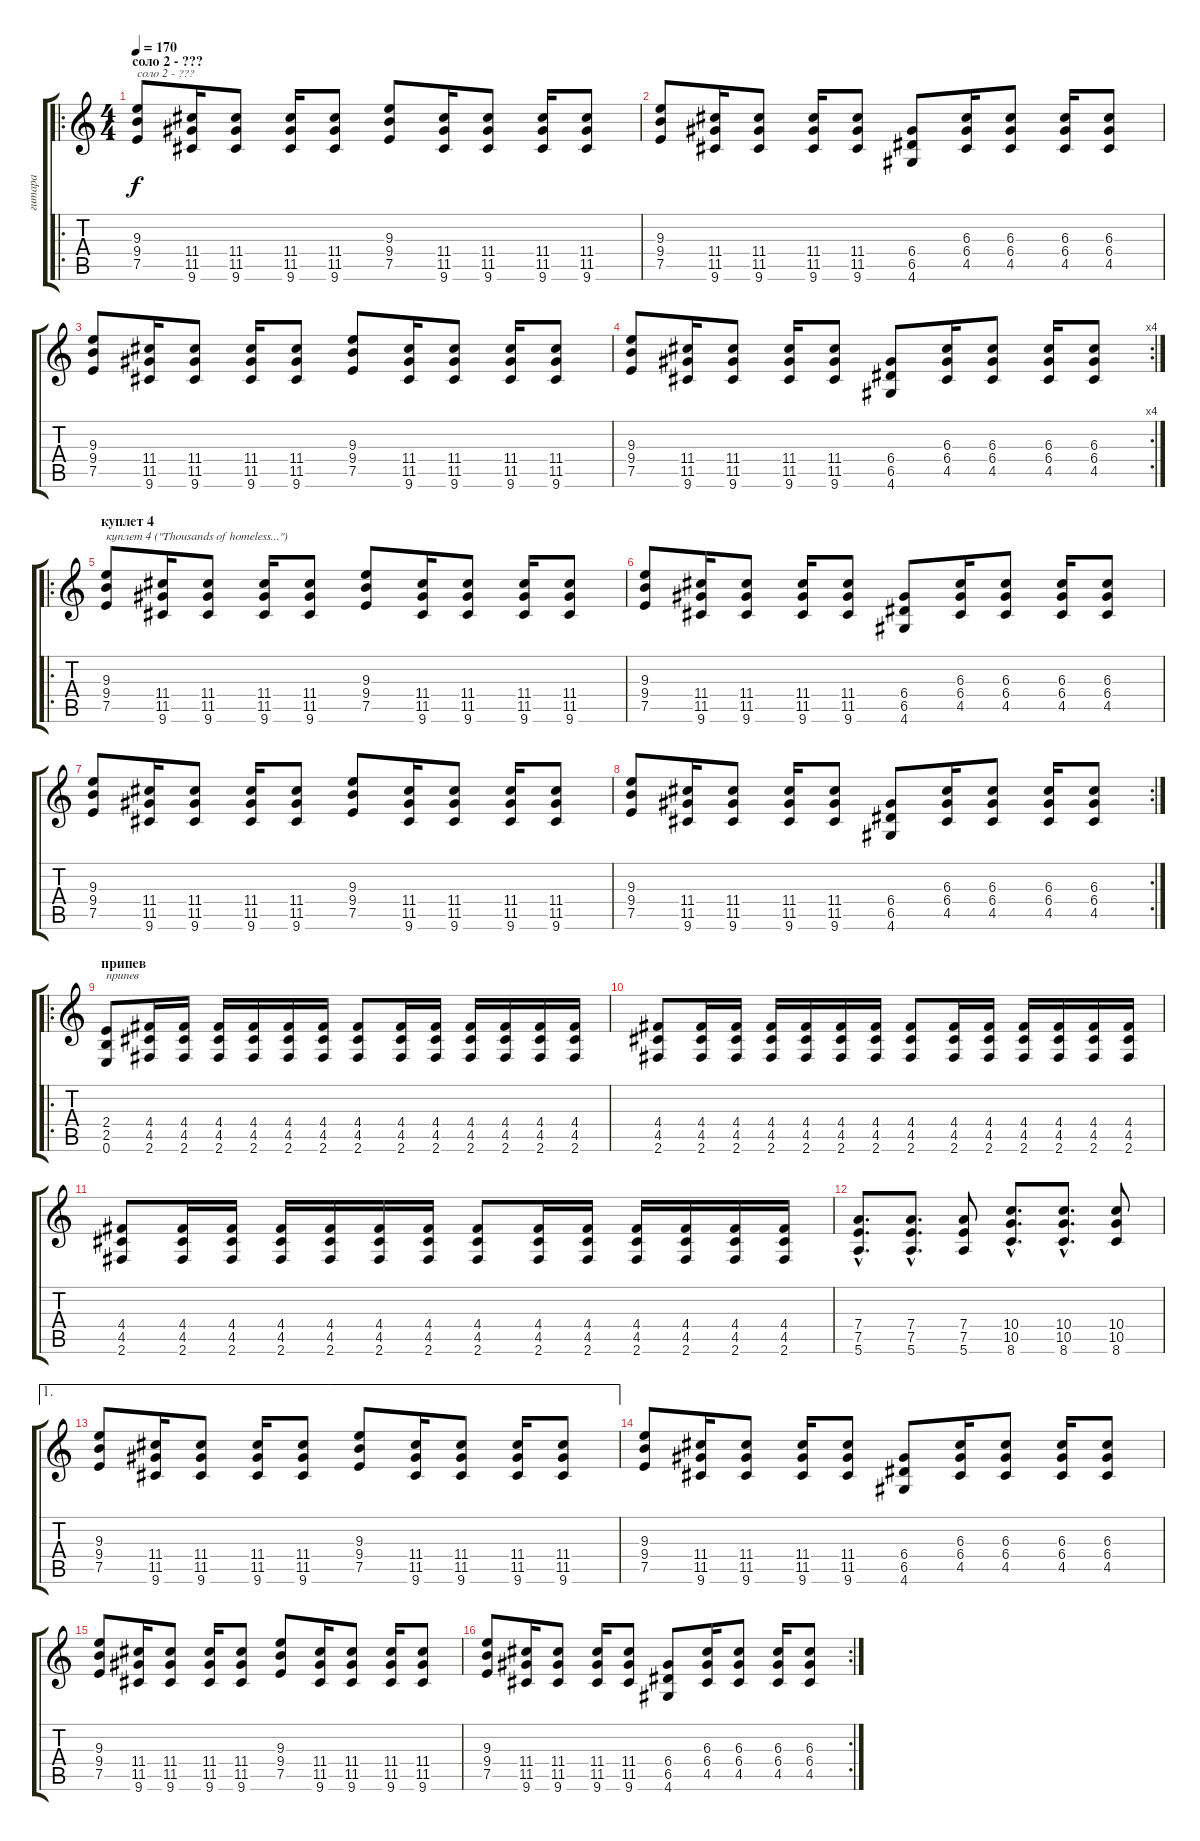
\track ("гитара" "гитара") {instrument overdrivenguitar}
\staff {score tabs}
\tuning (E4 B3 G3 D3 A2 E2) {hide}
\ro
\ts (4 4)
\section ("" "соло 2 - ???")
\tempo 170
\clef g2
\ks c
(9.3 9.4 7.5).8{txt "соло 2 - ???" dy f} (11.4 11.5 9.6).16 (11.4 11.5 9.6).8 (11.4 11.5 9.6).16 (11.4 11.5 9.6).8 (9.3 9.4 7.5).8 (11.4 11.5 9.6).16 (11.4 11.5 9.6).8 (11.4 11.5 9.6).16 (11.4 11.5 9.6).8 |
(9.3 9.4 7.5).8 (11.4 11.5 9.6).16 (11.4 11.5 9.6).8 (11.4 11.5 9.6).16 (11.4 11.5 9.6).8 (6.4 6.5 4.6).8 (6.3 6.4 4.5).16 (6.3 6.4 4.5).8 (6.3 6.4 4.5).16 (6.3 6.4 4.5).8 |
(9.3 9.4 7.5).8 (11.4 11.5 9.6).16 (11.4 11.5 9.6).8 (11.4 11.5 9.6).16 (11.4 11.5 9.6).8 (9.3 9.4 7.5).8 (11.4 11.5 9.6).16 (11.4 11.5 9.6).8 (11.4 11.5 9.6).16 (11.4 11.5 9.6).8 |
\rc 4
(9.3 9.4 7.5).8 (11.4 11.5 9.6).16 (11.4 11.5 9.6).8 (11.4 11.5 9.6).16 (11.4 11.5 9.6).8 (6.4 6.5 4.6).8 (6.3 6.4 4.5).16 (6.3 6.4 4.5).8 (6.3 6.4 4.5).16 (6.3 6.4 4.5).8 |
\ro
\section ("" "куплет 4")
(9.3 9.4 7.5).8{txt "куплет 4 (\"Thousands of homeless...\")"} (11.4 11.5 9.6).16 (11.4 11.5 9.6).8 (11.4 11.5 9.6).16 (11.4 11.5 9.6).8 (9.3 9.4 7.5).8 (11.4 11.5 9.6).16 (11.4 11.5 9.6).8 (11.4 11.5 9.6).16 (11.4 11.5 9.6).8 |
(9.3 9.4 7.5).8 (11.4 11.5 9.6).16 (11.4 11.5 9.6).8 (11.4 11.5 9.6).16 (11.4 11.5 9.6).8 (6.4 6.5 4.6).8 (6.3 6.4 4.5).16 (6.3 6.4 4.5).8 (6.3 6.4 4.5).16 (6.3 6.4 4.5).8 |
(9.3 9.4 7.5).8 (11.4 11.5 9.6).16 (11.4 11.5 9.6).8 (11.4 11.5 9.6).16 (11.4 11.5 9.6).8 (9.3 9.4 7.5).8 (11.4 11.5 9.6).16 (11.4 11.5 9.6).8 (11.4 11.5 9.6).16 (11.4 11.5 9.6).8 |
\rc 2
(9.3 9.4 7.5).8 (11.4 11.5 9.6).16 (11.4 11.5 9.6).8 (11.4 11.5 9.6).16 (11.4 11.5 9.6).8 (6.4 6.5 4.6).8 (6.3 6.4 4.5).16 (6.3 6.4 4.5).8 (6.3 6.4 4.5).16 (6.3 6.4 4.5).8 |
\ro
\section ("" "припев")
(2.4 2.5 0.6).8{txt "припев"} (4.4 4.5 2.6).16 (4.4 4.5 2.6).16 (4.4 4.5 2.6).16 (4.4 4.5 2.6).16 (4.4 4.5 2.6).16 (4.4 4.5 2.6).16 (4.4 4.5 2.6).8 (4.4 4.5 2.6).16 (4.4 4.5 2.6).16 (4.4 4.5 2.6).16 (4.4 4.5 2.6).16 (4.4 4.5 2.6).16 (4.4 4.5 2.6).16 |
(4.4 4.5 2.6).8 (4.4 4.5 2.6).16 (4.4 4.5 2.6).16 (4.4 4.5 2.6).16 (4.4 4.5 2.6).16 (4.4 4.5 2.6).16 (4.4 4.5 2.6).16 (4.4 4.5 2.6).8 (4.4 4.5 2.6).16 (4.4 4.5 2.6).16 (4.4 4.5 2.6).16 (4.4 4.5 2.6).16 (4.4 4.5 2.6).16 (4.4 4.5 2.6).16 |
(4.4 4.5 2.6).8 (4.4 4.5 2.6).16 (4.4 4.5 2.6).16 (4.4 4.5 2.6).16 (4.4 4.5 2.6).16 (4.4 4.5 2.6).16 (4.4 4.5 2.6).16 (4.4 4.5 2.6).8 (4.4 4.5 2.6).16 (4.4 4.5 2.6).16 (4.4 4.5 2.6).16 (4.4 4.5 2.6).16 (4.4 4.5 2.6).16 (4.4 4.5 2.6).16 |
(7.4{hac} 7.5{hac} 5.6{hac}).8{d} (7.4{hac} 7.5{hac} 5.6{hac}).8{d} (7.4 7.5 5.6).8 (10.4{hac} 10.5{hac} 8.6{hac}).8{d} (10.4{hac} 10.5{hac} 8.6{hac}).8{d} (10.4 10.5 8.6).8 |
\ae 1
(9.3 9.4 7.5).8 (11.4 11.5 9.6).16 (11.4 11.5 9.6).8 (11.4 11.5 9.6).16 (11.4 11.5 9.6).8 (9.3 9.4 7.5).8 (11.4 11.5 9.6).16 (11.4 11.5 9.6).8 (11.4 11.5 9.6).16 (11.4 11.5 9.6).8 |
(9.3 9.4 7.5).8 (11.4 11.5 9.6).16 (11.4 11.5 9.6).8 (11.4 11.5 9.6).16 (11.4 11.5 9.6).8 (6.4 6.5 4.6).8 (6.3 6.4 4.5).16 (6.3 6.4 4.5).8 (6.3 6.4 4.5).16 (6.3 6.4 4.5).8 |
(9.3 9.4 7.5).8 (11.4 11.5 9.6).16 (11.4 11.5 9.6).8 (11.4 11.5 9.6).16 (11.4 11.5 9.6).8 (9.3 9.4 7.5).8 (11.4 11.5 9.6).16 (11.4 11.5 9.6).8 (11.4 11.5 9.6).16 (11.4 11.5 9.6).8 |
\rc 2
(9.3 9.4 7.5).8 (11.4 11.5 9.6).16 (11.4 11.5 9.6).8 (11.4 11.5 9.6).16 (11.4 11.5 9.6).8 (6.4 6.5 4.6).8 (6.3 6.4 4.5).16 (6.3 6.4 4.5).8 (6.3 6.4 4.5).16 (6.3 6.4 4.5).8
